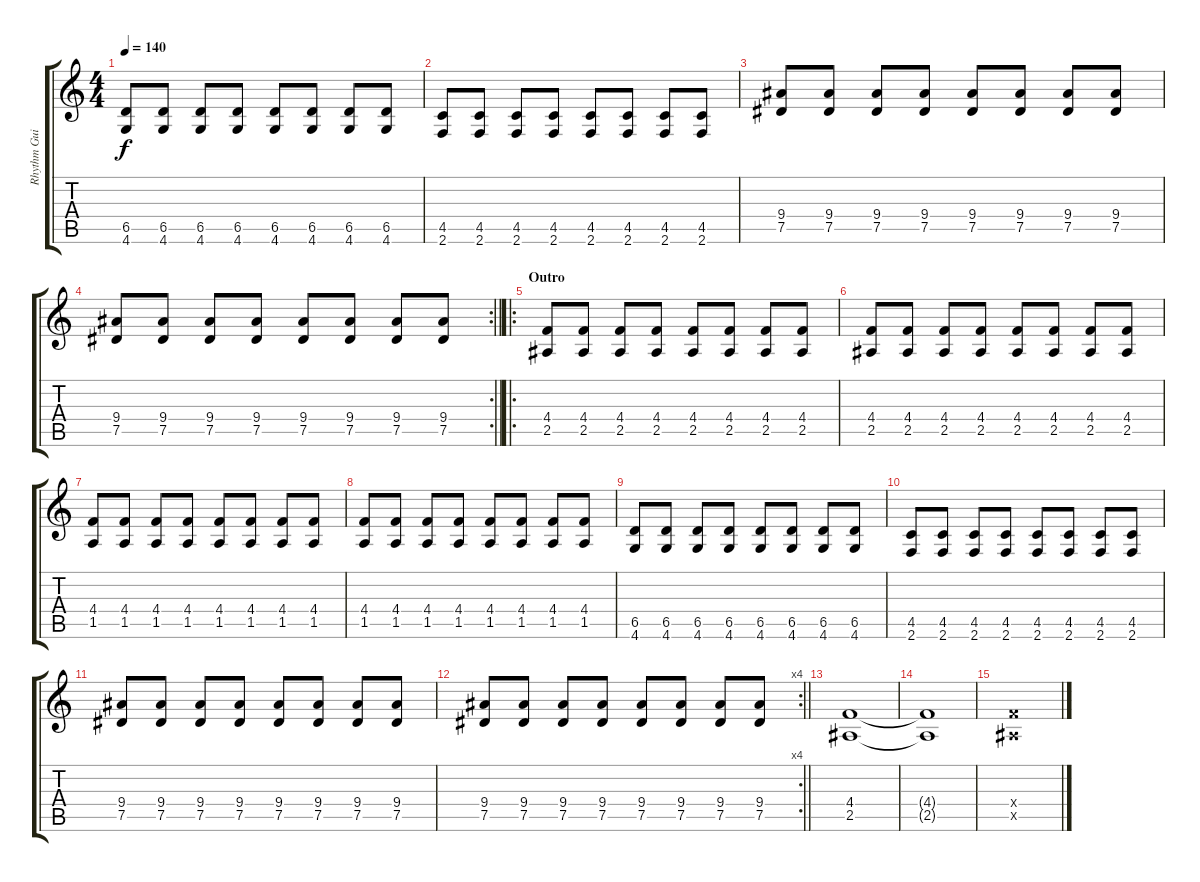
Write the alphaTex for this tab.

\track ("Rhythm Guitar" "Rhythm Gui") {instrument distortionguitar}
\staff {score tabs}
\tuning (Eb4 Bb3 Gb3 Db3 Ab2 Eb2) {hide}
\ts (4 4)
\tempo 140
\clef g2
\ks c
(6.5 4.6).8{dy f} (6.5 4.6).8 (6.5 4.6).8 (6.5 4.6).8 (6.5 4.6).8 (6.5 4.6).8 (6.5 4.6).8 (6.5 4.6).8 |
(4.5 2.6).8 (4.5 2.6).8 (4.5 2.6).8 (4.5 2.6).8 (4.5 2.6).8 (4.5 2.6).8 (4.5 2.6).8 (4.5 2.6).8 |
(9.4 7.5).8 (9.4 7.5).8 (9.4 7.5).8 (9.4 7.5).8 (9.4 7.5).8 (9.4 7.5).8 (9.4 7.5).8 (9.4 7.5).8 |
\rc 2
\barLineRight lightlight
(9.4 7.5).8 (9.4 7.5).8 (9.4 7.5).8 (9.4 7.5).8 (9.4 7.5).8 (9.4 7.5).8 (9.4 7.5).8 (9.4 7.5).8 |
\ro
\section ("" "Outro")
(4.4 2.5).8 (4.4 2.5).8 (4.4 2.5).8 (4.4 2.5).8 (4.4 2.5).8 (4.4 2.5).8 (4.4 2.5).8 (4.4 2.5).8 |
(4.4 2.5).8 (4.4 2.5).8 (4.4 2.5).8 (4.4 2.5).8 (4.4 2.5).8 (4.4 2.5).8 (4.4 2.5).8 (4.4 2.5).8 |
(4.4 1.5).8 (4.4 1.5).8 (4.4 1.5).8 (4.4 1.5).8 (4.4 1.5).8 (4.4 1.5).8 (4.4 1.5).8 (4.4 1.5).8 |
(4.4 1.5).8 (4.4 1.5).8 (4.4 1.5).8 (4.4 1.5).8 (4.4 1.5).8 (4.4 1.5).8 (4.4 1.5).8 (4.4 1.5).8 |
(6.5 4.6).8 (6.5 4.6).8 (6.5 4.6).8 (6.5 4.6).8 (6.5 4.6).8 (6.5 4.6).8 (6.5 4.6).8 (6.5 4.6).8 |
(4.5 2.6).8 (4.5 2.6).8 (4.5 2.6).8 (4.5 2.6).8 (4.5 2.6).8 (4.5 2.6).8 (4.5 2.6).8 (4.5 2.6).8 |
(9.4 7.5).8 (9.4 7.5).8 (9.4 7.5).8 (9.4 7.5).8 (9.4 7.5).8 (9.4 7.5).8 (9.4 7.5).8 (9.4 7.5).8 |
\rc 4
\barLineRight lightlight
(9.4 7.5).8 (9.4 7.5).8 (9.4 7.5).8 (9.4 7.5).8 (9.4 7.5).8 (9.4 7.5).8 (9.4 7.5).8 (9.4 7.5).8 |
(4.4 2.5).1 |
(4.4{t} 2.5{t}).1 |
(4.4{x} 2.5{x}).1
